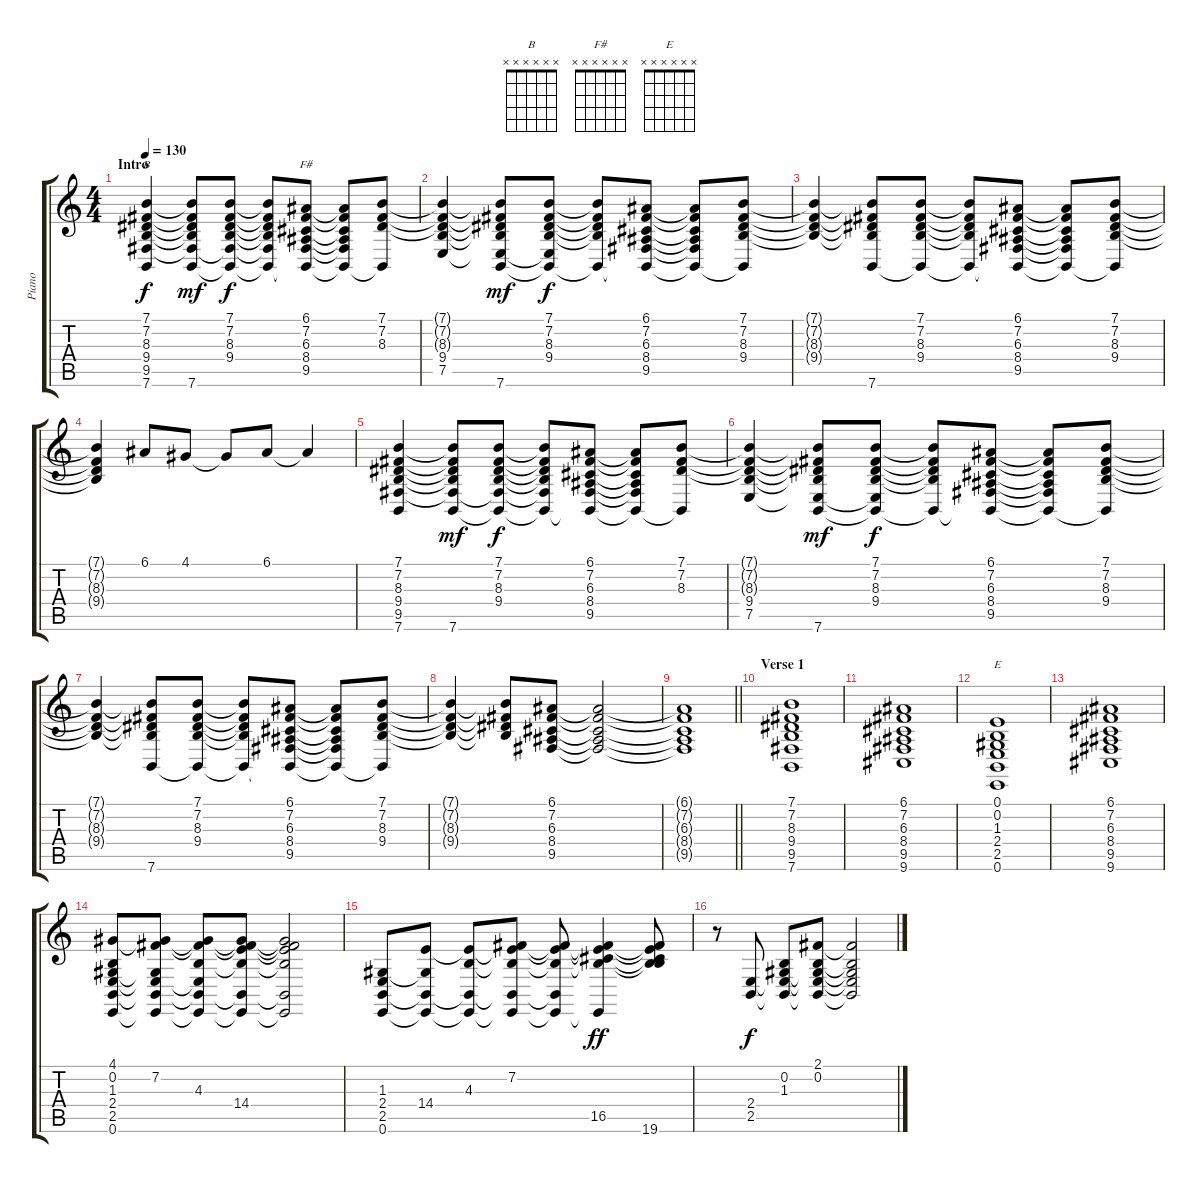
\track ("Piano" "Piano") {instrument acousticgrandpiano}
\staff {score tabs}
\tuning (E4 B3 G3 D3 A2 E2) {hide}
\chord ("B" x x x x x x)
\chord ("F#" x x x x x x)
\chord ("E" x x x x x x)
\ts (4 4)
\section ("" "Intro")
\tempo 130
\clef g2
\ks c
(7.1 7.2 8.3 9.4 9.5 7.6).4{ch "B" dy f instrument acousticgrandpiano} (7.1{t} 7.2{t} 8.3{t} 9.4{t} 9.5{t} 7.6).8{dy mf} (7.1 7.2 8.3 9.4 9.5{t} 7.6{t}).8{dy f} (7.1{t} 7.2{t} 8.3{t} 9.4{t} 9.5{t} 7.6{t}).8 (6.1 7.2 6.3 8.4 9.5 7.6{t}).8{ch "F#"} (6.1{t} 7.2{t} 6.3{t} 8.4{t} 9.5{t} 7.6{t}).8 (7.1 7.2 8.3 7.6{t}).8 |
(7.1{t} 7.2{t} 8.3{t} 9.4 7.5).4 (7.1{t} 7.2{t} 8.3{t} 9.4{t} 7.5{t} 7.6).8{dy mf} (7.1 7.2 8.3 9.4 7.5{t} 7.6{t}).8{dy f} (7.1{t} 7.2{t} 8.3{t} 9.4{t} 7.6{t}).8 (6.1 7.2 6.3 8.4 9.5 7.6{t}).8 (6.1{t} 7.2{t} 6.3{t} 8.4{t} 9.5{t} 7.6{t}).8 (7.1 7.2 8.3 9.4 7.6{t}).8 |
(7.1{t} 7.2{t} 8.3{t} 9.4{t}).4 (7.1{t} 7.2{t} 8.3{t} 9.4{t} 7.6).8 (7.1 7.2 8.3 9.4 7.6{t}).8 (7.1{t} 7.2{t} 8.3{t} 9.4{t} 7.6{t}).8 (6.1 7.2 6.3 8.4 9.5 7.6{t}).8 (6.1{t} 7.2{t} 6.3{t} 8.4{t} 9.5{t} 7.6{t}).8 (7.1 7.2 8.3 9.4 7.6{t}).8 |
(7.1{t} 7.2{t} 8.3{t} 9.4{t}).4 6.1.8 4.1.8 4.1{t}.8 6.1.8 6.1{t}.4 |
(7.1 7.2 8.3 9.4 9.5 7.6).4 (7.1{t} 7.2{t} 8.3{t} 9.4{t} 9.5{t} 7.6).8{dy mf} (7.1 7.2 8.3 9.4 9.5{t} 7.6{t}).8{dy f} (7.1{t} 7.2{t} 8.3{t} 9.4{t} 9.5{t} 7.6{t}).8 (6.1 7.2 6.3 8.4 9.5 7.6{t}).8 (6.1{t} 7.2{t} 6.3{t} 8.4{t} 9.5{t} 7.6{t}).8 (7.1 7.2 8.3 7.6{t}).8 |
(7.1{t} 7.2{t} 8.3{t} 9.4 7.5).4 (7.1{t} 7.2{t} 8.3{t} 9.4{t} 7.5{t} 7.6).8{dy mf} (7.1 7.2 8.3 9.4 7.5{t} 7.6{t}).8{dy f} (7.1{t} 7.2{t} 8.3{t} 9.4{t} 7.6{t}).8 (6.1 7.2 6.3 8.4 9.5 7.6{t}).8 (6.1{t} 7.2{t} 6.3{t} 8.4{t} 9.5{t} 7.6{t}).8 (7.1 7.2 8.3 9.4 7.6{t}).8 |
(7.1{t} 7.2{t} 8.3{t} 9.4{t}).4 (7.1{t} 7.2{t} 8.3{t} 9.4{t} 7.6).8 (7.1 7.2 8.3 9.4 7.6{t}).8 (7.1{t} 7.2{t} 8.3{t} 9.4{t} 7.6{t}).8 (6.1 7.2 6.3 8.4 9.5 7.6{t}).8 (6.1{t} 7.2{t} 6.3{t} 8.4{t} 9.5{t} 7.6{t}).8 (7.1 7.2 8.3 9.4 7.6{t}).8 |
(7.1{t} 7.2{t} 8.3{t} 9.4{t}).4 (7.1{t} 7.2{t} 8.3{t} 9.4{t}).8 (6.1 7.2 6.3 8.4 9.5).8 (6.1{t} 7.2{t} 6.3{t} 8.4{t} 9.5{t}).2 |
\barLineRight lightlight
(6.1{t} 7.2{t} 6.3{t} 8.4{t} 9.5{t}).1 |
\section ("" "Verse 1")
(7.1 7.2 8.3 9.4 9.5 7.6).1 |
(6.1 7.2 6.3 8.4 9.5 9.6).1 |
(0.1 0.2 1.3 2.4 2.5 0.6).1{ch "E"} |
(6.1 7.2 6.3 8.4 9.5 9.6).1 |
(4.1 0.2 1.3 2.4 2.5 0.6).8 (4.1{t} 7.2 1.3{t} 2.4{t} 2.5{t} 0.6{t}).8 (4.1{t} 7.2{t} 4.3 2.4{t} 2.5{t} 0.6{t}).8 (4.1{t} 7.2{t} 4.3{t} 14.4 2.5{t} 0.6{t}).8 (4.1{t} 7.2{t} 4.3{t} 14.4{t} 2.5{t} 0.6{t}).2 |
(1.3 2.4 2.5 0.6).8 (1.3{t} 14.4 2.5{t} 0.6{t}).8 (4.3 14.4{t} 2.5{t} 0.6{t}).8 (7.2 4.3{t} 14.4{t} 2.5{t} 0.6{t}).8 (7.2{t} 4.3{t} 14.4{t} 2.5{t} 0.6{t}).8 (7.2{t} 4.3{t} 14.4{t} 16.5 0.6{t}).4{dy ff} (7.2{t} 4.3{t} 14.4{t} 16.5{t} 19.6).8 |
r.8 (2.4 2.5).8{dy f} (0.2 1.3 2.4{t} 2.5{t}).8 (2.1 0.2 1.3{t} 2.4{t} 2.5{t}).8 (2.1{t} 0.2{t} 1.3{t} 2.4{t} 2.5{t}).2
